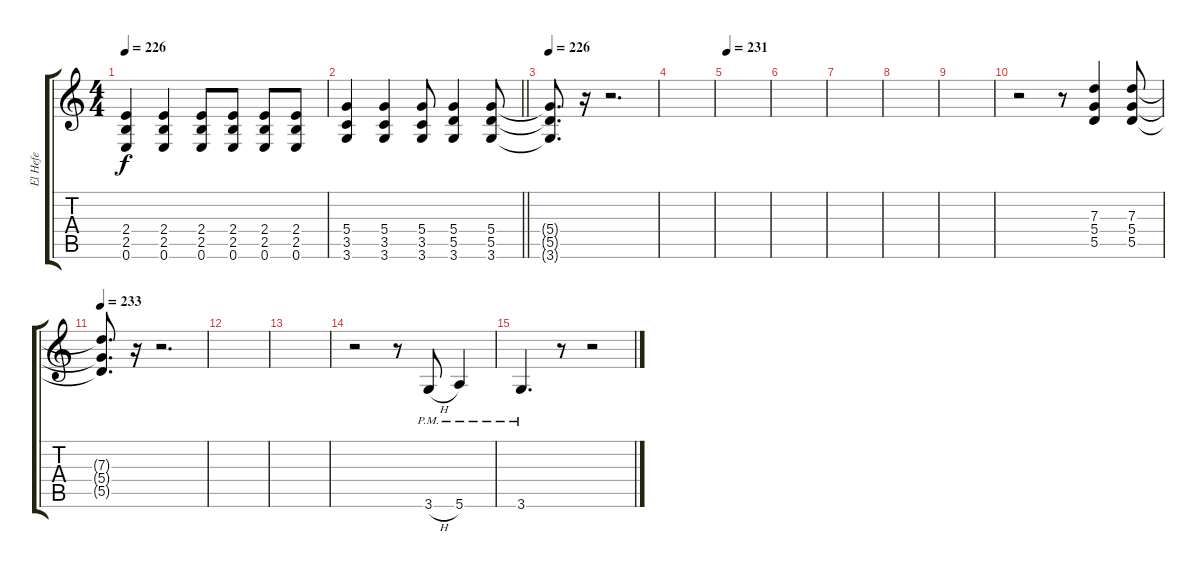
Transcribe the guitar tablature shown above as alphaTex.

\track ("El Hefe" "El Hefe") {instrument distortionguitar}
\staff {score tabs}
\tuning (E4 B3 G3 D3 A2 E2) {hide}
\ts (4 4)
\tempo 226
\clef g2
\ks c
(2.4 2.5 0.6).4{dy f} (2.4 2.5 0.6).4 (2.4 2.5 0.6).8 (2.4 2.5 0.6).8 (2.4 2.5 0.6).8 (2.4 2.5 0.6).8 |
\barLineRight lightlight
(5.4 3.5 3.6).4 (5.4 3.5 3.6).4 (5.4 3.5 3.6).8 (5.4 5.5 3.6).4 (5.4 5.5 3.6).8 |
\section ("" "")
\tempo 226
(5.4{t} 5.5{t} 3.6{t}).8{d} r.16 r.2{d} |
|
\tempo 231
|
|
|
|
|
r.2 r.8 (7.3 5.4 5.5).4 (7.3 5.4 5.5).8 |
\tempo 233
(7.3{t} 5.4{t} 5.5{t}).8{d} r.16 r.2{d} |
|
|
r.2 r.8 3.6{h pm}.8 5.6{pm}.4 |
3.6{pm}.4{d} r.8 r.2
